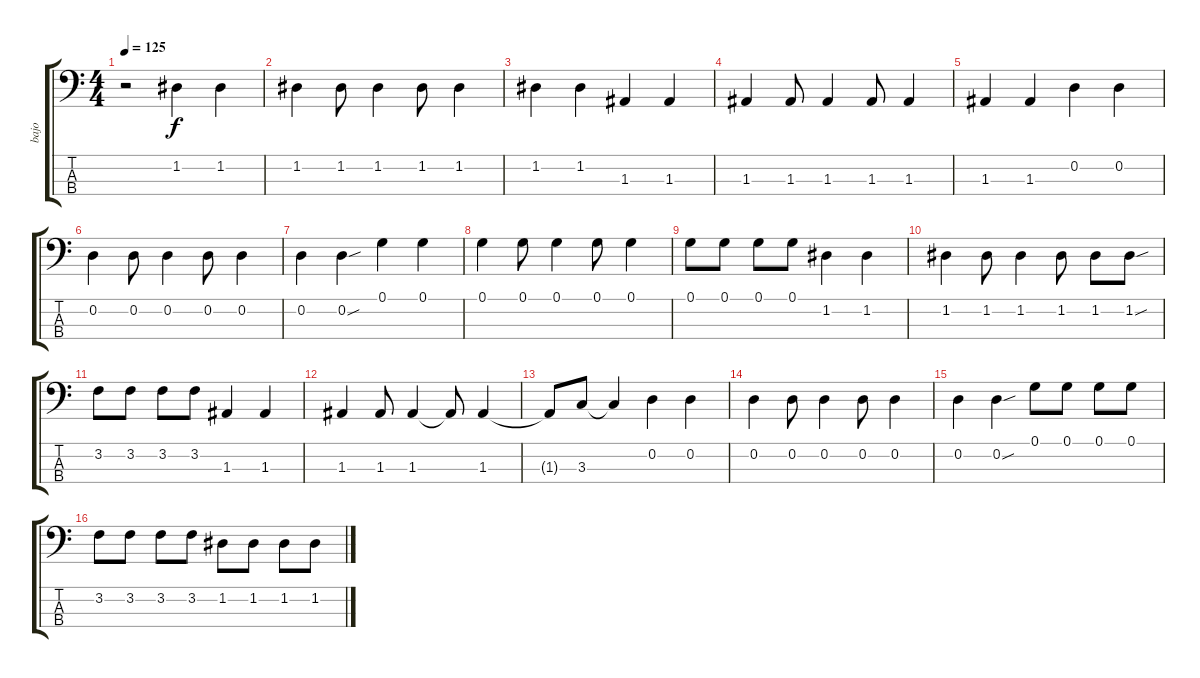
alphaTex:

\track ("bajo" "bajo") {instrument electricbassfinger}
\staff {score tabs}
\tuning (G2 D2 A1 E1) {hide}
\ts (4 4)
\tempo 125
\clef f4
\ks c
r.2{dy f} 1.2.4 1.2.4 |
1.2.4 1.2.8 1.2.4 1.2.8 1.2.4 |
1.2.4 1.2.4 1.3.4 1.3.4 |
1.3.4 1.3.8 1.3.4 1.3.8 1.3.4 |
1.3.4 1.3.4 0.2.4 0.2.4 |
0.2.4 0.2.8 0.2.4 0.2.8 0.2.4 |
0.2.4 0.2{sou}.4 0.1.4 0.1.4 |
0.1.4 0.1.8 0.1.4 0.1.8 0.1.4 |
0.1.8 0.1.8 0.1.8 0.1.8 1.2.4 1.2.4 |
1.2.4 1.2.8 1.2.4 1.2.8 1.2.8 1.2{sou}.8 |
3.2.8 3.2.8 3.2.8 3.2.8 1.3.4 1.3.4 |
1.3.4 1.3.8 1.3.4 1.3{t}.8 1.3.4 |
1.3{t}.8 3.3.8 3.3{t}.4 0.2.4 0.2.4 |
0.2.4 0.2.8 0.2.4 0.2.8 0.2.4 |
0.2.4 0.2{sou}.4 0.1.8 0.1.8 0.1.8 0.1.8 |
3.2.8 3.2.8 3.2.8 3.2.8 1.2.8 1.2.8 1.2.8 1.2.8
